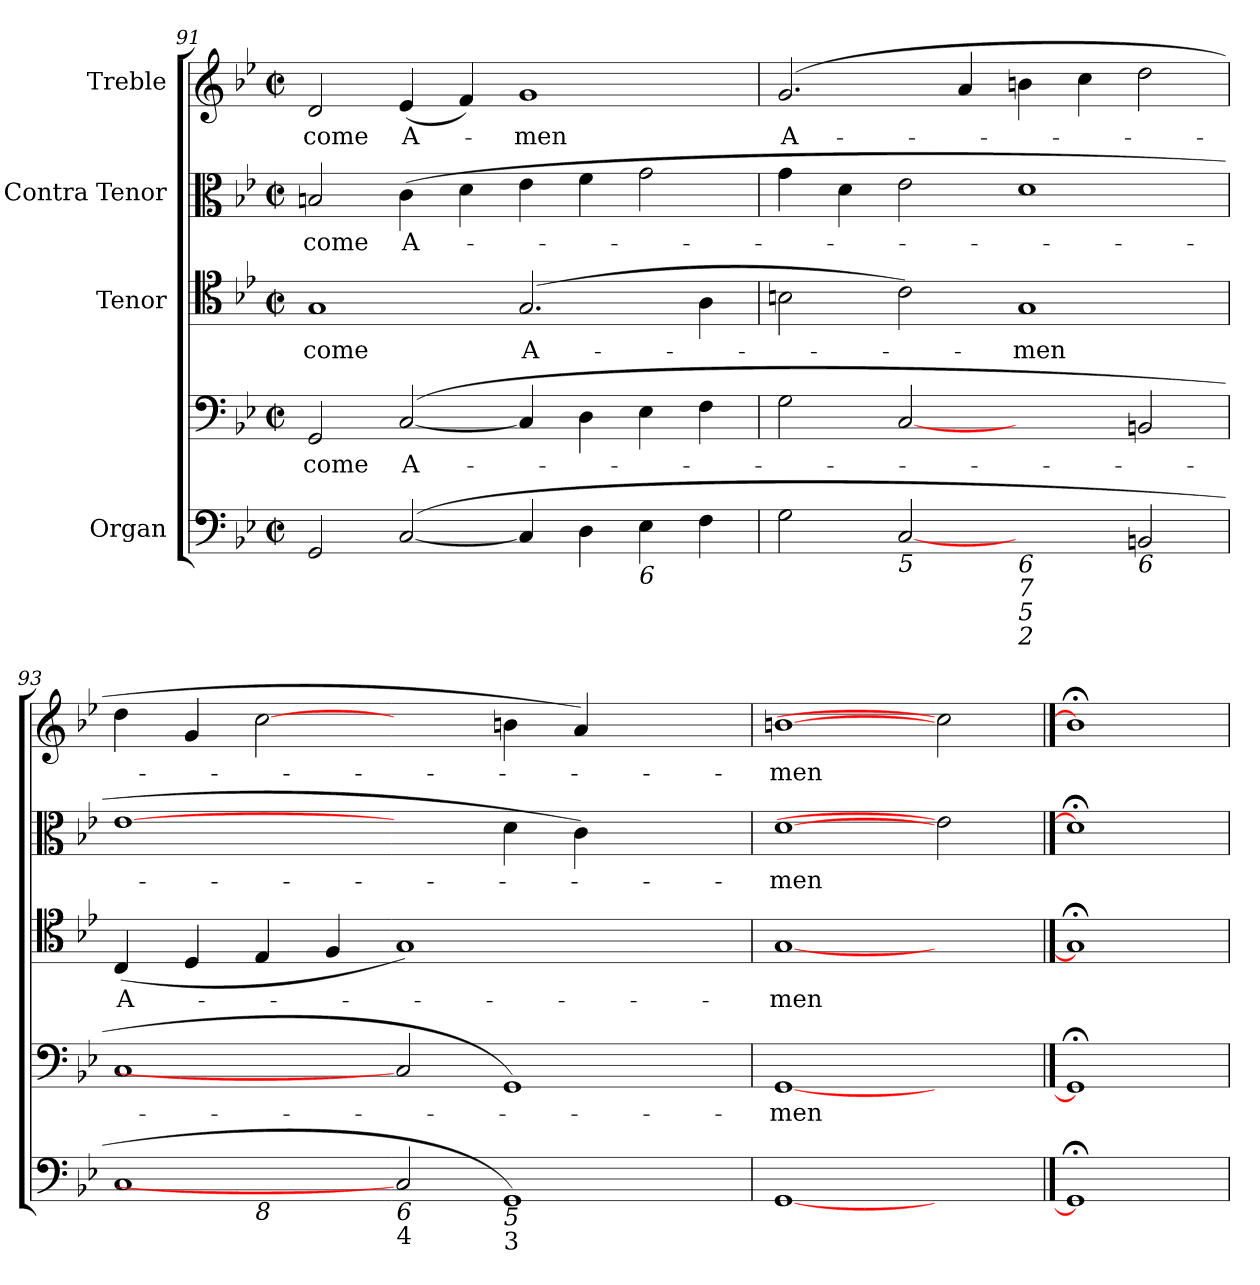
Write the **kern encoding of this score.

**kern	**kern	**text	**kern	**text	**kern	**text	**kern	**text
*part5	*part4	*part4	*part3	*part3	*part2	*part2	*part1	*part1
*staff5	*staff4	*staff4	*staff3	*staff3	*staff2	*staff2	*staff1	*staff1
*I"Organ	*	*	*I"Tenor	*	*I"Contra  Tenor	*	*I"Treble	*
*clefF4	*clefF4	*	*clefC4	*	*clefC3	*	*clefG2	*
*k[b-e-]	*k[b-e-]	*	*k[b-e-]	*	*k[b-e-]	*	*k[b-e-]	*
*B-:	*B-:	*	*B-:	*	*B-:	*	*B-:	*
*M2/2	*M2/2	*	*M2/2	*	*M2/2	*	*M2/2	*
*met(c|)	*met(c|)	*	*met(c|)	*	*met(c|)	*	*met(c|)	*
=91	=91	=91	=91	=91	=91	=91	=91	=91
!	!	!LO:LY:b	!	!LO:LY:b	!	!LO:LY:b	!	!LO:LY:b
2GG/	2GG/	come	1G	come	2Bn/	come	2d/	come
!	!	!LO:LY:b	!	!	!	!LO:LY:b	!	!LO:LY:b
([2C/	([2C/	A-	.	.	(>4c\	A-	(<4e-/	A-
.	.	.	.	.	4d\	.	4f/)	.
!	!	!	!	!LO:LY:b	!	!	!	!LO:LY:b
4C/]	4C/]	.	(2.G/	A-	4e-\	.	1g	-men
4D\	4D\	.	.	.	4f\	.	.	.
!LO:TX:b:i:t=6	!	!	!	!	!	!	!	!
4E-\	4E-\	.	.	.	2g\	.	.	.
4F\	4F\	.	4A\	.	.	.	.	.
=92	=92	=92	=92	=92	=92	=92	=92	=92
!	!	!	!	!	!	!	!	!LO:LY:b
2G\	2G\	.	2Bn\	.	4g\	.	(2.g/	A-
.	.	.	.	.	4d\	.	.	.
!LO:TX:b:i:t=5	!	!	!	!	!	!	!	!
[2C	[2C	.	2c\)	.	2e-\	.	.	.
.	.	.	.	.	.	.	4a/	.
!LO:TX:b:i:t=6	!	!	!	!	!	!	!	!
!LO:TX:b:i:t=7	!	!	!	!	!	!	!	!
!LO:TX:b:i:t=5	!	!	!	!	!	!	!	!
!LO:TX:b:i:t=2	!	!	!	!	!	!	!	!
!	!	!	!	!LO:LY:b	!	!	!	!
2ryy	2ryy	.	1G	-men	1d	.	4bn\	.
.	.	.	.	.	.	.	4cc\	.
!LO:TX:b:i:t=6	!	!	!	!	!	!	!	!
2BBn/	2BBn/	.	.	.	.	.	2dd\	.
=93	=93	=93	=93	=93	=93	=93	=93	=93
!LO:TX:b:i:t=9	!	!	!	!	!	!	!	!
!	!	!	!	!LO:LY:b	!	!	!	!
*^	*	*	*	*	*	*	*	*
1C	2ryy	1C	.	(<4C/	A-	[1e-	.	4dd\	.
.	.	.	.	4D/	.	.	.	4g/	.
!	!LO:TX:b:i:t=8	!	!	!	!	!	!	!	!
.	0ryy	.	.	4E-/	.	.	.	[2cc	.
.	.	.	.	4F/	.	.	.	.	.
!LO:TX:b:i:t=6	!	!	!	!	!	!	!	!	!
!LO:TX:b:t=4	!	!	!	!	!	!	!	!	!
2C]	.	2C]	.	1G)	.	2ryy	.	2ryy	.
!LO:TX:b:i:t=5	!	!	!	!	!	!	!	!	!
!LO:TX:b:t=3	!	!	!	!	!	!	!	!	!
1GG)	.	1GG)	.	.	.	4d\	.	4bn\	.
.	.	.	.	.	.	4c\)	.	4a/)	.
.	.	.	.	2ryy	.	2ryy	.	2ryy	.
=94	=94	=94	=94	=94	=94	=94	=94	=94	=94
!	!	!	!LO:LY:b	!	!LO:LY:b	!	!LO:LY:b	!	!LO:LY:b
*v	*v	*	*	*	*	*	*	*	*
[1GG	[1GG	-men	[1G	-men	[1d	-men	[1bn	-men
2ryy	2ryy	.	2ryy	.	2e-]	.	2cc]	.
==95	==95	==95	==95	==95	==95	==95	==95	==95
1GG;]	1GG;]	.	1G;]	.	1d;<]	.	1b;<]	.
=	=	=	=	=	=	=	=	=
*-	*-	*-	*-	*-	*-	*-	*-	*-
